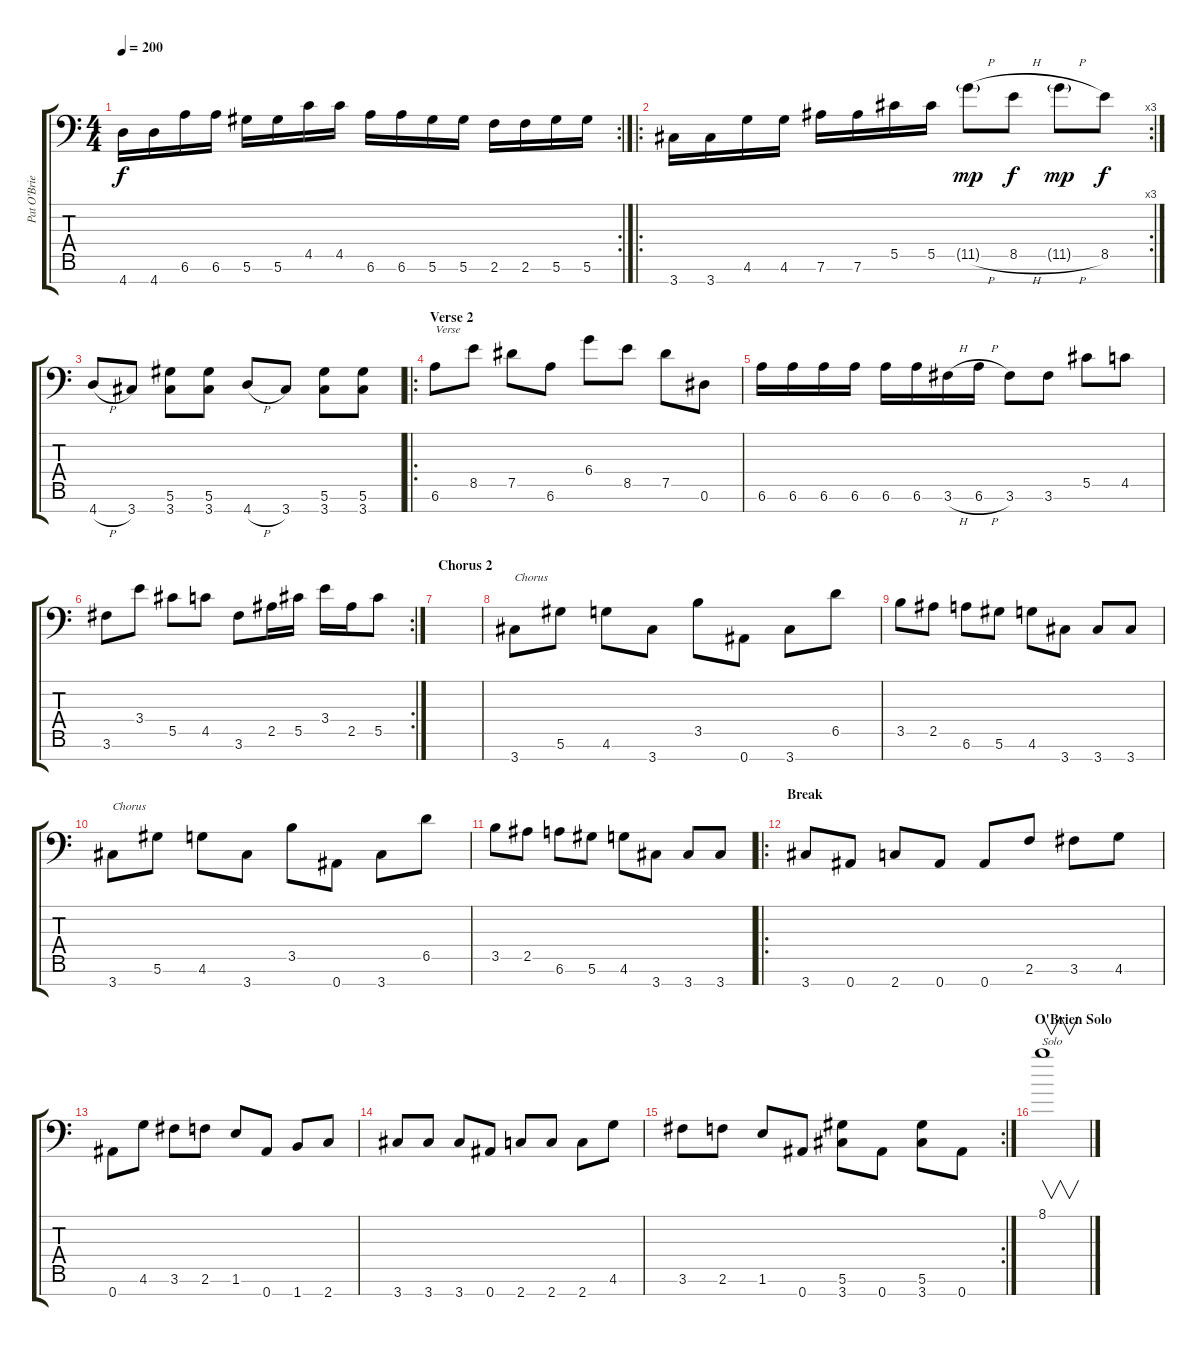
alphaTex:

\track ("Pat O'Brien" "Pat O'Brie") {instrument distortionguitar}
\staff {score tabs}
\tuning (Eb4 Bb3 Gb3 Db3 Ab2 Eb2 Bb1) {hide}
\rc 2
\ts (4 4)
\tempo 200
\clef f4
\ks c
4.7.16{dy f} 4.7.16 6.6.16 6.6.16 5.6.16 5.6.16 4.5.16 4.5.16 6.6.16 6.6.16 5.6.16 5.6.16 2.6.16 2.6.16 5.6.16 5.6.16 |
\ro
\rc 3
3.7.16 3.7.16 4.6.16 4.6.16 7.6.16 7.6.16 5.5.16 5.5.16 11.5{h g}.8{dy mp} 8.5{h}.8{dy f} 11.5{h g}.8{dy mp} 8.5.8{dy f} |
4.7{h}.8 3.7.8 (5.6 3.7).8 (5.6 3.7).8 4.7{h}.8 3.7.8 (5.6 3.7).8 (5.6 3.7).8 |
\ro
\section ("" "Verse 2")
6.6.8{txt "Verse"} 8.5.8 7.5.8 6.6.8 6.4.8 8.5.8 7.5.8 0.6.8 |
6.6.16 6.6.16 6.6.16 6.6.16 6.6.16 6.6.16 3.6{h}.16 6.6{h}.16 3.6.8 3.6.8 5.5.8 4.5.8 |
\rc 2
3.6.8 3.4.8 5.5.8 4.5.8 3.6.8 2.5.16 5.5.16 3.4.16 2.5.16 5.5.8 |
\section ("" "Chorus 2")
|
3.7.8{txt "Chorus"} 5.6.8 4.6.8 3.7.8 3.5.8 0.7.8 3.7.8 6.5.8 |
3.5.8 2.5.8 6.6.8 5.6.8 4.6.8 3.7.8 3.7.8 3.7.8 |
3.7.8{txt "Chorus"} 5.6.8 4.6.8 3.7.8 3.5.8 0.7.8 3.7.8 6.5.8 |
3.5.8 2.5.8 6.6.8 5.6.8 4.6.8 3.7.8 3.7.8 3.7.8 |
\ro
\section ("" "Break")
3.7.8 0.7.8 2.7.8 0.7.8 0.7.8 2.6.8 3.6.8 4.6.8 |
0.7.8 4.6.8 3.6.8 2.6.8 1.6.8 0.7.8 1.7.8 2.7.8 |
3.7.8 3.7.8 3.7.8 0.7.8 2.7.8 2.7.8 2.7.8 4.6.8 |
\rc 2
3.6.8 2.6.8 1.6.8 0.7.8 (5.6 3.7).8 0.7.8 (5.6 3.7).8 0.7.8 |
\section ("" "O'Brien Solo")
8.1.1{v txt "Solo"}
